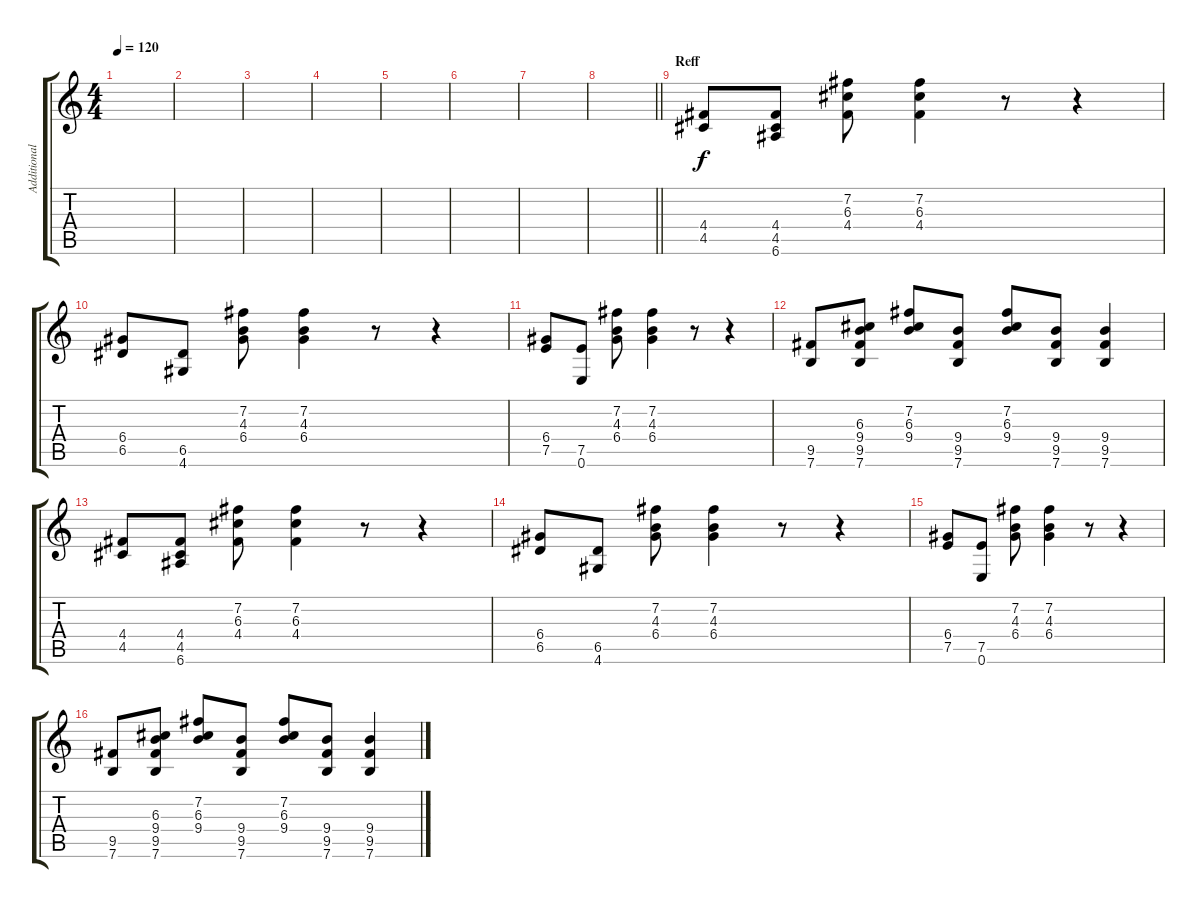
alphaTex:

\track ("Additional Guitar" "Additional") {instrument electricguitarclean}
\staff {score tabs}
\tuning (E4 B3 G3 D3 A2 E2) {hide}
\ts (4 4)
\tempo 120
\clef g2
\ks c
|
|
|
|
|
|
|
\barLineRight lightlight
|
\section ("" "Reff")
(4.4 4.5).8 (4.4 4.5 6.6).8 (7.2 6.3 4.4).8 (7.2 6.3 4.4).4 r.8 r.4 |
(6.4 6.5).8 (6.5 4.6).8 (7.2 4.3 6.4).8 (7.2 4.3 6.4).4 r.8 r.4 |
(6.4 7.5).8 (7.5 0.6).8 (7.2 4.3 6.4).8 (7.2 4.3 6.4).4 r.8 r.4 |
(9.5 7.6).8 (6.3 9.4 9.5 7.6).8 (7.2 6.3 9.4).8 (9.4 9.5 7.6).8 (7.2 6.3 9.4).8 (9.4 9.5 7.6).8 (9.4 9.5 7.6).4 |
(4.4 4.5).8 (4.4 4.5 6.6).8 (7.2 6.3 4.4).8 (7.2 6.3 4.4).4 r.8 r.4 |
(6.4 6.5).8 (6.5 4.6).8 (7.2 4.3 6.4).8 (7.2 4.3 6.4).4 r.8 r.4 |
(6.4 7.5).8 (7.5 0.6).8 (7.2 4.3 6.4).8 (7.2 4.3 6.4).4 r.8 r.4 |
(9.5 7.6).8 (6.3 9.4 9.5 7.6).8 (7.2 6.3 9.4).8 (9.4 9.5 7.6).8 (7.2 6.3 9.4).8 (9.4 9.5 7.6).8 (9.4 9.5 7.6).4
